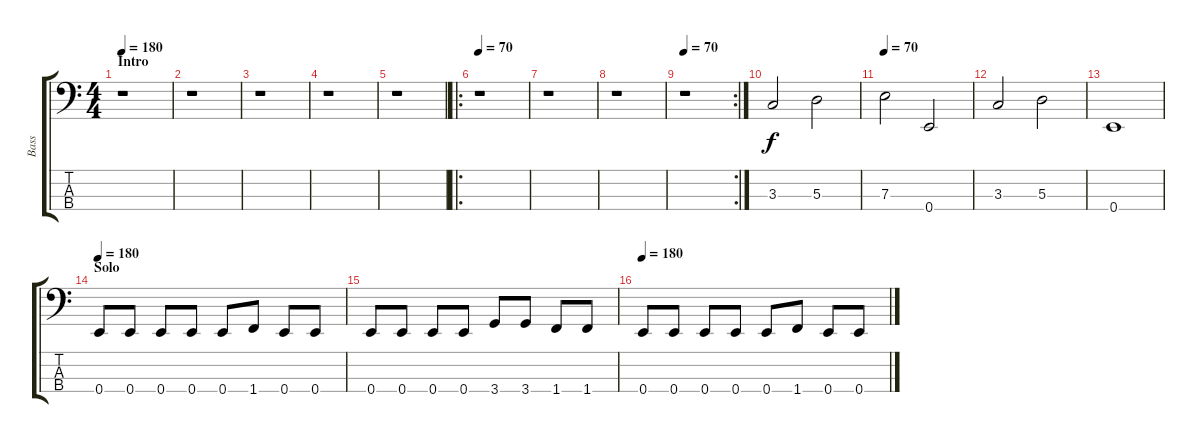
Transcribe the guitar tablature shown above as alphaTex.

\track ("Bass" "Bass") {instrument electricbasspick}
\staff {score tabs}
\tuning (G2 D2 A1 E1) {hide}
\ts (4 4)
\section ("" "Intro")
\tempo 180
\tempo 80
\tempo 180
\clef f4
\ks c
r.1{dy f instrument electricbasspick} |
r.1 |
r.1 |
r.1 |
r.1 |
\ro
\tempo 70
r.1 |
r.1 |
r.1 |
\rc 2
\tempo 70
r.1 |
3.3.2 5.3.2 |
\tempo 70
7.3.2 0.4.2 |
3.3.2 5.3.2 |
0.4.1 |
\section ("" "Solo")
\tempo 180
0.4.8 0.4.8 0.4.8 0.4.8 0.4.8 1.4.8 0.4.8 0.4.8 |
0.4.8 0.4.8 0.4.8 0.4.8 3.4.8 3.4.8 1.4.8 1.4.8 |
\tempo 180
0.4.8 0.4.8 0.4.8 0.4.8 0.4.8 1.4.8 0.4.8 0.4.8
